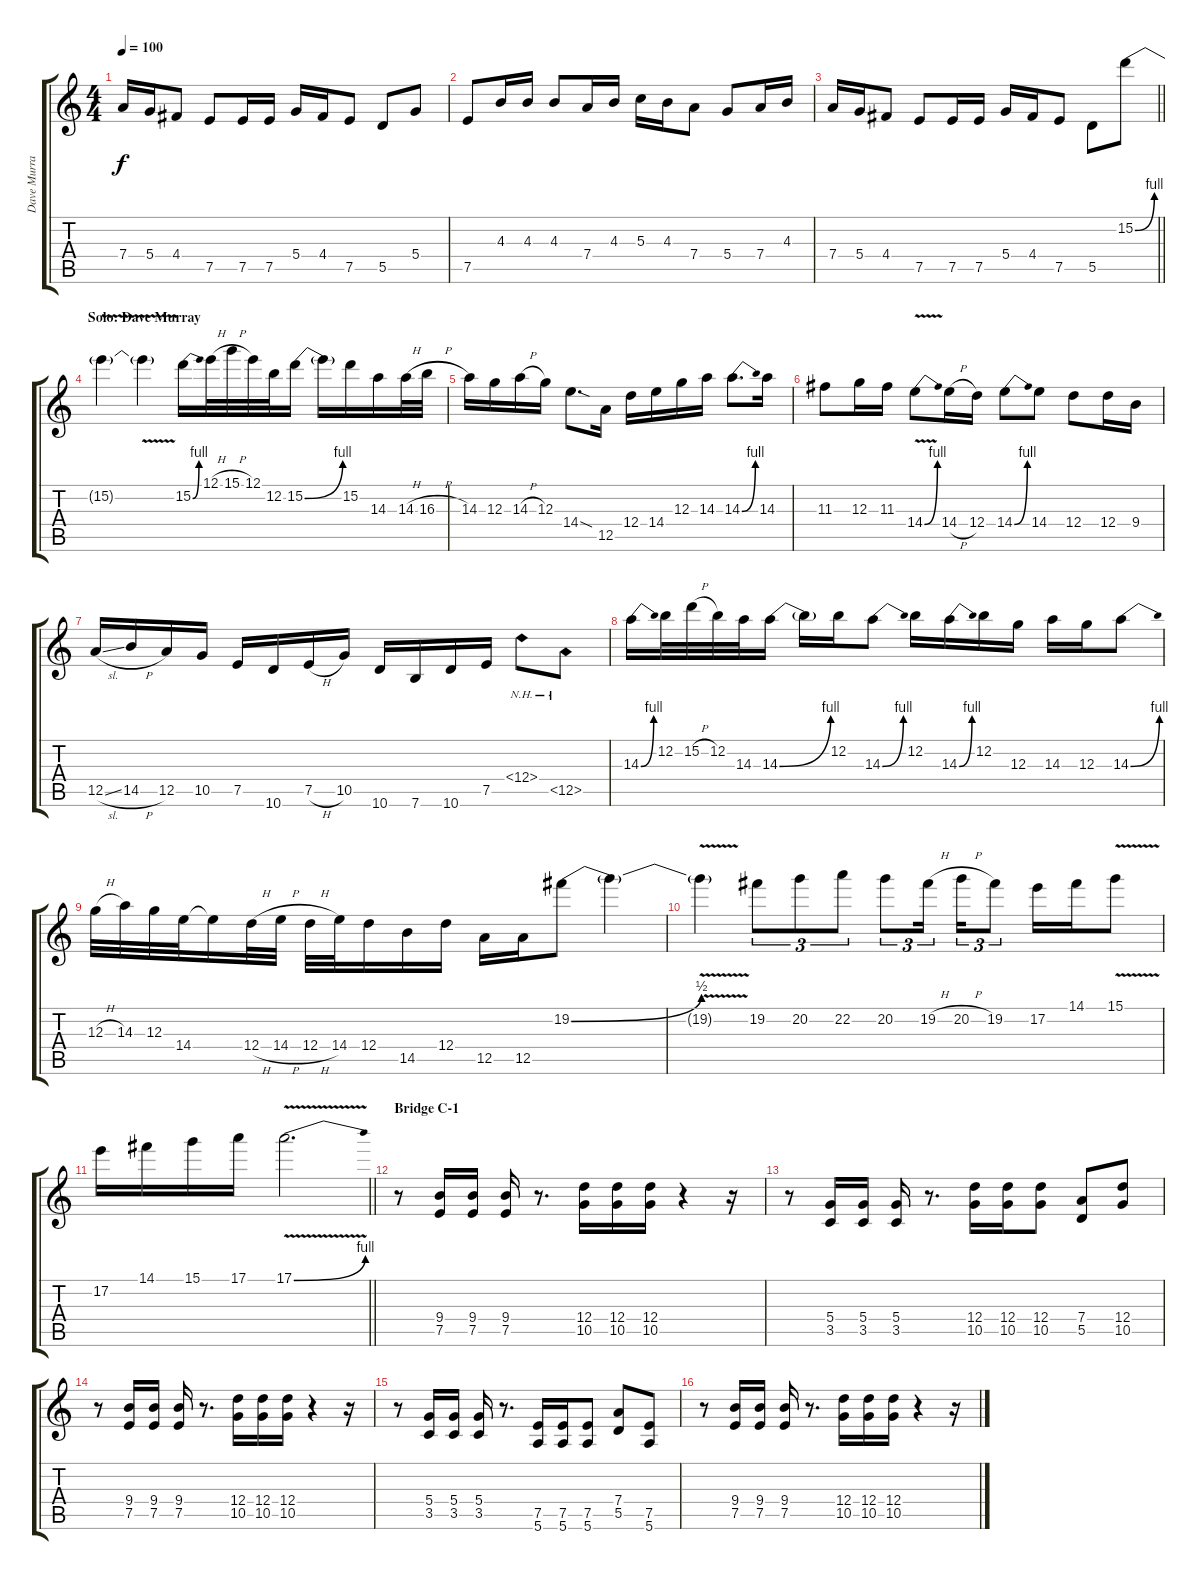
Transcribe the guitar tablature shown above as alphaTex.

\track ("Dave Murray" "Dave Murra") {instrument overdrivenguitar}
\staff {score tabs}
\tuning (E4 B3 G3 D3 A2 E2) {hide}
\ts (4 4)
\tempo 100
\clef g2
\ks c
7.4.16{dy f} 5.4.16 4.4.8 7.5.8 7.5.16 7.5.16 5.4.16 4.4.16 7.5.8 5.5.8 5.4.8 |
7.5.8 4.3.16 4.3.16 4.3.8 7.4.16 4.3.16 5.3.16 4.3.16 7.4.8 5.4.8 7.4.16 4.3.16 |
\barLineRight lightlight
7.4.16 5.4.16 4.4.8 7.5.8 7.5.16 7.5.16 5.4.16 4.4.16 7.5.8 5.5.8 15.2{be (bend 0 0 60 4)}.8{volume 16 balance 6} |
\section ("" "Solo: Dave Murray")
15.2{v t}.4 15.2{t}.4 15.2{be (bend 0 0 60 4)}.16 12.1{h}.32 15.1{h}.32 12.1.32 12.2.32 15.2{be (bend 0 0 60 4)}.16 15.2{t}.16 15.2.16 14.3.16 14.3{h}.32 16.3{h}.32 |
14.3.16 12.3.16 14.3{h}.16 12.3.16 14.4{sod}.8{d} 12.5.16 12.4.16 14.4.16 12.3.16 14.3.16 14.3{be (bend 0 0 60 4)}.8{d} 14.3.16 |
11.3.8 12.3.16 11.3.16 14.4{be (bend 0 0 60 4) v}.8 14.4{h}.16 12.4.16 14.4{be (bend 0 0 60 4)}.8 14.4.8 12.4.8 12.4.16 9.4.16 |
12.5{sl}.16 14.5{h}.16 12.5.16 10.5.16 7.5.16 10.6.16 7.5{h}.16 10.5.16 10.6.16 7.6.16 10.6.16 7.5.16 12.4{nh}.8 12.5{nh}.8 |
14.3{be (bend 0 0 60 4)}.16 12.2.32 15.2{h}.32 12.2.32 14.3.32 14.3{be (bend 0 0 60 4)}.16 14.3{t}.16 12.2.16 14.3{be (bend 0 0 60 4)}.8 12.2.16 14.3{be (bend 0 0 60 4)}.16 12.2.16 12.3.16 14.3.16 12.3.16 14.3{be (bend 0 0 60 4)}.8 |
12.3{h}.32 14.3.32 12.3.32 14.4.32 14.4{t}.16 12.4{h}.32 14.4{h}.32 12.4{h}.32 14.4.32 12.4.16 14.5.16 12.4.16 12.5.16 12.5.16 19.2{be (bend 0 0 60 2)}.8 19.2{t}.4 |
19.2{v t}.4 19.2.8{tu (3 2)} 20.2.8{tu (3 2)} 22.2.8{tu (3 2)} 20.2.8{tu (3 2)} 19.2{h}.16{tu (3 2) beam splitsecondary} 20.2{h}.16{tu (3 2)} 19.2.8{tu (3 2)} 17.2.16 14.1.16 15.1{v}.8 |
\barLineRight lightlight
17.2.16 14.1.16 15.1.16 17.1.16 17.1{be (bend 0 0 60 4) v}.2{d} |
\section ("" "Bridge C-1")
r.8{volume 13 balance 0} (9.4 7.5).16 (9.4 7.5).16 (9.4 7.5).16 r.8{d} (12.4 10.5).16 (12.4 10.5).16 (12.4 10.5).16 r.4 r.16 |
r.8 (5.4 3.5).16 (5.4 3.5).16 (5.4 3.5).16 r.8{d} (12.4 10.5).16 (12.4 10.5).16 (12.4 10.5).8 (7.4 5.5).8 (12.4 10.5).8 |
r.8 (9.4 7.5).16 (9.4 7.5).16 (9.4 7.5).16 r.8{d} (12.4 10.5).16 (12.4 10.5).16 (12.4 10.5).16 r.4 r.16 |
r.8 (5.4 3.5).16 (5.4 3.5).16 (5.4 3.5).16 r.8{d} (7.5 5.6).16 (7.5 5.6).16 (7.5 5.6).8 (7.4 5.5).8 (7.5 5.6).8 |
r.8 (9.4 7.5).16 (9.4 7.5).16 (9.4 7.5).16 r.8{d} (12.4 10.5).16 (12.4 10.5).16 (12.4 10.5).16 r.4 r.16
